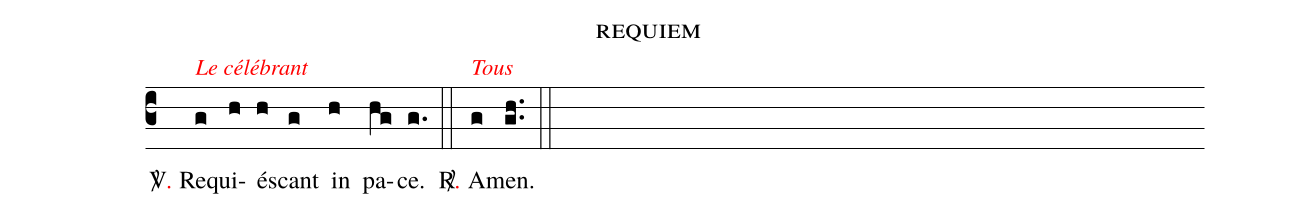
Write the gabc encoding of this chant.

name: requiem;
%%
(c3) <alt>\rubrica{Le célébrant}</alt>
<sp>V/</sp><v>{\rubrum.}</v> R{e}(g)qui(h)ésc(h)ant(g) in(h) pa(hg)ce.(g.) (::)

<sp>R/</sp><v>{\rubrum.}</v> A<alt>\rubrica{Tous}</alt>(g)men.(gh..) (::)
